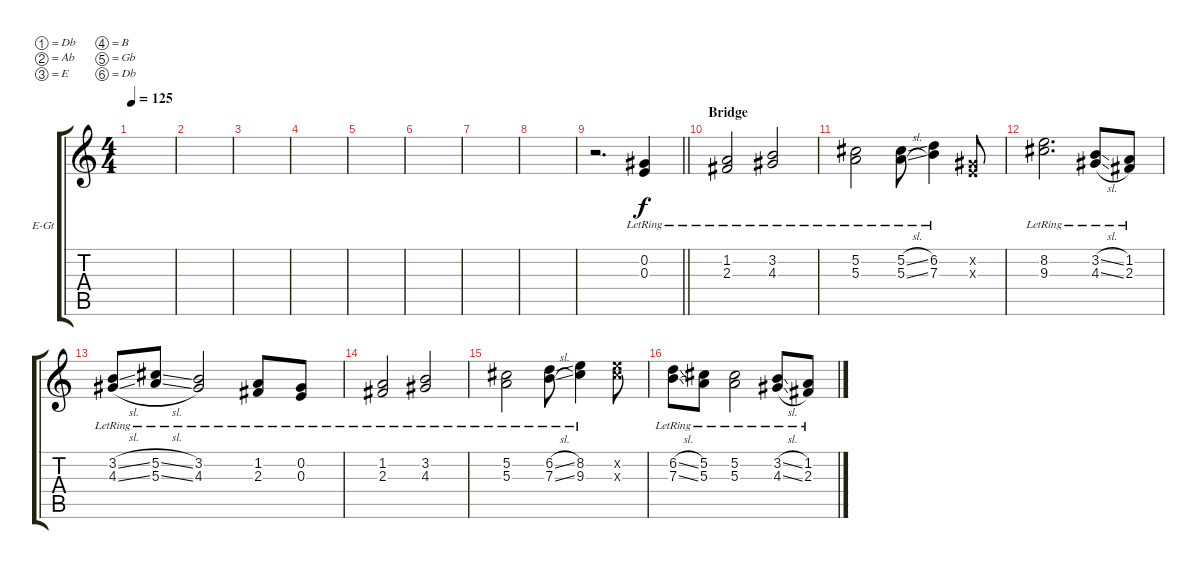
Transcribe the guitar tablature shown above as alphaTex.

\bracketExtendMode groupsimilarinstruments
\firstSystemTrackNameOrientation horizontal
\otherSystemsTrackNameOrientation horizontal
\track ("Distortion 01" "E-Gt") {instrument overdrivenguitar}
\staff {score tabs}
\tuning (Db4 Ab3 E3 B2 Gb2 Db2)
\ts (4 4)
\tempo 125
\clef g2
\ks c
|
|
|
|
|
|
|
|
\barLineRight lightlight
r.2{d} (0.2{lr} 0.3{lr}).4 |
\section ("" "Bridge")
(1.2{lr} 2.3{lr}).2 (3.2{lr} 4.3{lr}).2 |
(5.2{lr} 5.3{lr}).2 (5.2{sl lr} 5.3{sl lr}).8 (6.2{lr} 7.3{lr}).4 (0.2{x} 0.3{x}).8 |
(8.2{lr} 9.3{lr}).2{d} (3.2{sl lr} 4.3{sl lr}).8 (1.2{lr} 2.3{lr}).8 |
(3.2{sl lr} 4.3{sl lr}).8 (5.2{sl lr} 5.3{sl lr}).8 (3.2{lr} 4.3{lr}).2 (1.2{lr} 2.3{lr}).8 (0.2{lr} 0.3{lr}).8 |
(1.2{lr} 2.3{lr}).2 (3.2{lr} 4.3{lr}).2 |
(5.2{lr} 5.3{lr}).2 (6.2{sl lr} 7.3{sl lr}).8 (8.2{lr} 9.3{lr}).4 (8.2{x} 9.3{x}).8 |
(6.2{sl lr} 7.3{sl lr}).8 (5.2{lr} 5.3{lr}).8 (5.2{lr} 5.3{lr}).2 (3.2{sl lr} 4.3{sl lr}).8 (1.2{lr} 2.3{lr}).8
